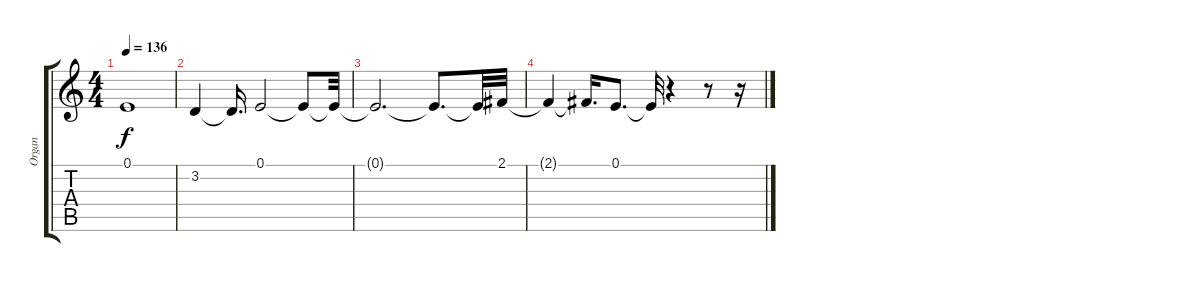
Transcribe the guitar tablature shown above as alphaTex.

\track ("Organ" "Organ") {instrument stringensemble2}
\staff {score tabs}
\tuning (E4 B3 G3 D3 A2 E2) {hide}
\ts (4 4)
\tempo 136
\clef g2
\ks c
0.1{t}.1{dy f} |
3.2.4 3.2{t}.16{d} 0.1.2 0.1{t}.8 0.1{t}.32 |
0.1{t}.2{d} 0.1{t}.8{d} 0.1{t}.32 2.1.32{volume 8} |
2.1{t}.4 2.1{t}.16{d} 0.1.8{d volume 6} 0.1{t}.32 r.4 r.8 r.16
